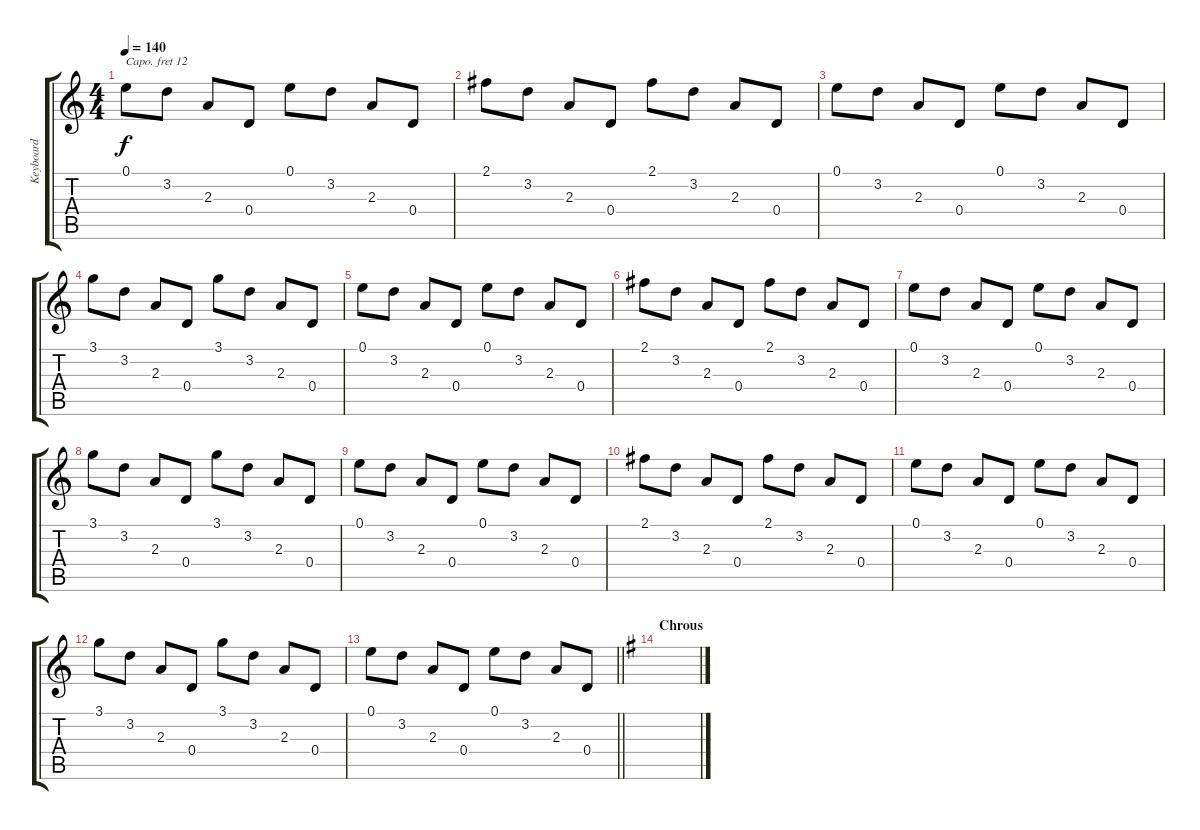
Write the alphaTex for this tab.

\track ("Keyboard" "Keyboard") {instrument pizzicatostrings}
\staff {score tabs}
\capo 12
\tuning (E4 B3 G3 D3 A2 E2) {hide}
\ts (4 4)
\tempo 140
\clef g2
\ks c
0.1.8{dy f} 3.2.8 2.3.8 0.4.8 0.1.8 3.2.8 2.3.8 0.4.8 |
2.1.8 3.2.8 2.3.8 0.4.8 2.1.8 3.2.8 2.3.8 0.4.8 |
0.1.8 3.2.8 2.3.8 0.4.8 0.1.8 3.2.8 2.3.8 0.4.8 |
3.1.8 3.2.8 2.3.8 0.4.8 3.1.8 3.2.8 2.3.8 0.4.8 |
0.1.8 3.2.8 2.3.8 0.4.8 0.1.8 3.2.8 2.3.8 0.4.8 |
2.1.8 3.2.8 2.3.8 0.4.8 2.1.8 3.2.8 2.3.8 0.4.8 |
0.1.8 3.2.8 2.3.8 0.4.8 0.1.8 3.2.8 2.3.8 0.4.8 |
3.1.8 3.2.8 2.3.8 0.4.8 3.1.8 3.2.8 2.3.8 0.4.8 |
0.1.8 3.2.8 2.3.8 0.4.8 0.1.8 3.2.8 2.3.8 0.4.8 |
2.1.8 3.2.8 2.3.8 0.4.8 2.1.8 3.2.8 2.3.8 0.4.8 |
0.1.8 3.2.8 2.3.8 0.4.8 0.1.8 3.2.8 2.3.8 0.4.8 |
3.1.8 3.2.8 2.3.8 0.4.8 3.1.8 3.2.8 2.3.8 0.4.8 |
\barLineRight lightlight
0.1.8 3.2.8 2.3.8 0.4.8 0.1.8 3.2.8 2.3.8 0.4.8 |
\section ("" "Chrous")
\ks g
